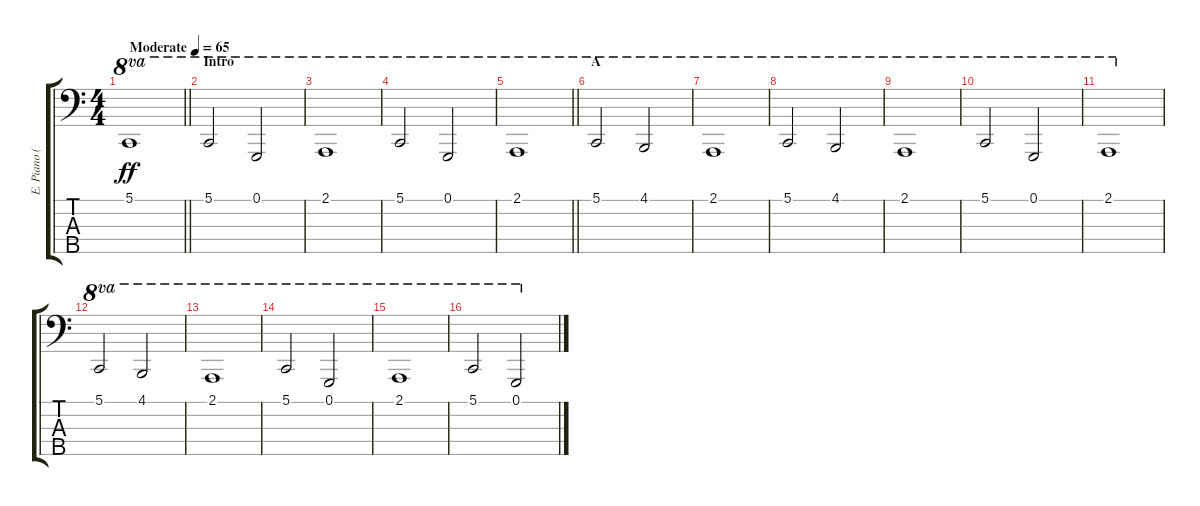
\track ("E. Piano (Left Hand)" "E. Piano (") {instrument electricpiano1}
\staff {score tabs}
\tuning (G2 D2 A1 E1 B0) {hide}
\ts (4 4)
\tempo (65 "Moderate")
\clef f4
\barLineRight lightlight
\ks c
5.1.1{ot 8va dy ff instrument electricpiano1} |
\section ("" "Intro")
5.1.2{ot 8va} 0.1.2{ot 8va} |
2.1.1{ot 8va} |
5.1.2{ot 8va} 0.1.2{ot 8va} |
\barLineRight lightlight
2.1.1{ot 8va} |
\section ("" "A")
5.1.2{ot 8va} 4.1.2{ot 8va} |
2.1.1{ot 8va} |
5.1.2{ot 8va} 4.1.2{ot 8va} |
2.1.1{ot 8va} |
5.1.2{ot 8va} 0.1.2{ot 8va} |
2.1.1{ot 8va} |
5.1.2{ot 8va} 4.1.2{ot 8va} |
2.1.1{ot 8va} |
5.1.2{ot 8va} 0.1.2{ot 8va} |
2.1.1{ot 8va} |
5.1.2{ot 8va} 0.1.2{ot 8va}
